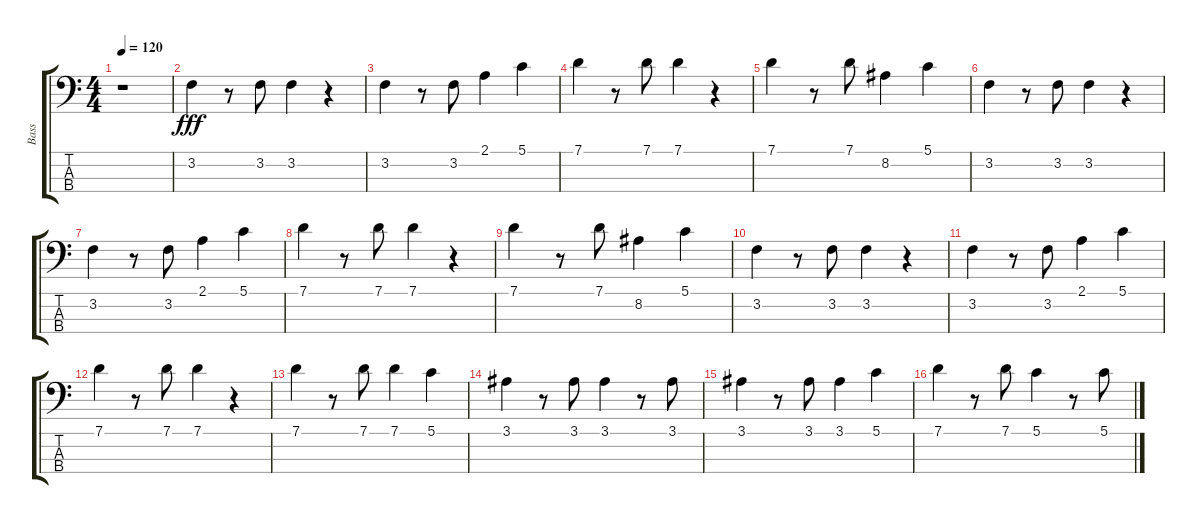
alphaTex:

\track ("Bass" "Bass") {instrument fretlessbass}
\staff {score tabs}
\tuning (G2 D2 A1 E1) {hide}
\ts (4 4)
\tempo 120
\clef f4
\ks c
r.1{dy fff instrument fretlessbass} |
3.2.4 r.8 3.2.8 3.2.4 r.4 |
3.2.4 r.8 3.2.8 2.1.4 5.1.4 |
7.1.4 r.8 7.1.8 7.1.4 r.4 |
7.1.4 r.8 7.1.8 8.2.4 5.1.4 |
3.2.4 r.8 3.2.8 3.2.4 r.4 |
3.2.4 r.8 3.2.8 2.1.4 5.1.4 |
7.1.4 r.8 7.1.8 7.1.4 r.4 |
7.1.4 r.8 7.1.8 8.2.4 5.1.4 |
3.2.4 r.8 3.2.8 3.2.4 r.4 |
3.2.4 r.8 3.2.8 2.1.4 5.1.4 |
7.1.4 r.8 7.1.8 7.1.4 r.4 |
7.1.4 r.8 7.1.8 7.1.4 5.1.4 |
3.1.4 r.8 3.1.8 3.1.4 r.8 3.1.8 |
3.1.4 r.8 3.1.8 3.1.4 5.1.4 |
7.1.4 r.8 7.1.8 5.1.4 r.8 5.1.8
